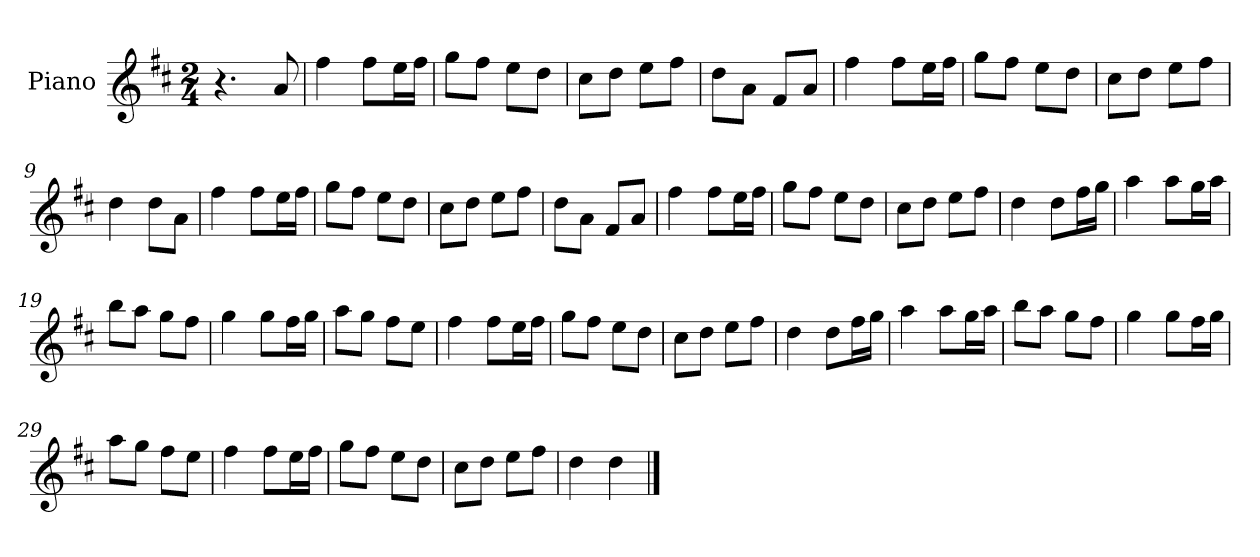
**kern
*part1
*staff1
*I"Piano
*I'Pno
*clefG2
*k[f#c#]
*M2/4
=1
4.r
8a/
=2
4ff#\
8ff#\L
16ee\L
16ff#\JJ
=3
8gg\L
8ff#\J
8ee\L
8dd\J
=4
8cc#\L
8dd\J
8ee\L
8ff#\J
=5
8dd\L
8a\J
8f#/L
8a/J
=6
4ff#\
8ff#\L
16ee\L
16ff#\JJ
=7
8gg\L
8ff#\J
8ee\L
8dd\J
=8
8cc#\L
8dd\J
8ee\L
8ff#\J
=9
4dd\
8dd\L
8a\J
=10
4ff#\
8ff#\L
16ee\L
16ff#\JJ
=11
8gg\L
8ff#\J
8ee\L
8dd\J
=12
8cc#\L
8dd\J
8ee\L
8ff#\J
=13
8dd\L
8a\J
8f#/L
8a/J
=14
4ff#\
8ff#\L
16ee\L
16ff#\JJ
=15
8gg\L
8ff#\J
8ee\L
8dd\J
=16
8cc#\L
8dd\J
8ee\L
8ff#\J
=17
4dd\
8dd\L
16ff#\L
16gg\JJ
=18
4aa\
8aa\L
16gg\L
16aa\JJ
=19
8bb\L
8aa\J
8gg\L
8ff#\J
=20
4gg\
8gg\L
16ff#\L
16gg\JJ
=21
8aa\L
8gg\J
8ff#\L
8ee\J
=22
4ff#\
8ff#\L
16ee\L
16ff#\JJ
=23
8gg\L
8ff#\J
8ee\L
8dd\J
=24
8cc#\L
8dd\J
8ee\L
8ff#\J
=25
4dd\
8dd\L
16ff#\L
16gg\JJ
=26
4aa\
8aa\L
16gg\L
16aa\JJ
=27
8bb\L
8aa\J
8gg\L
8ff#\J
=28
4gg\
8gg\L
16ff#\L
16gg\JJ
=29
8aa\L
8gg\J
8ff#\L
8ee\J
=30
4ff#\
8ff#\L
16ee\L
16ff#\JJ
=31
8gg\L
8ff#\J
8ee\L
8dd\J
=32
8cc#\L
8dd\J
8ee\L
8ff#\J
=33
4dd\
4dd\
==
*-
